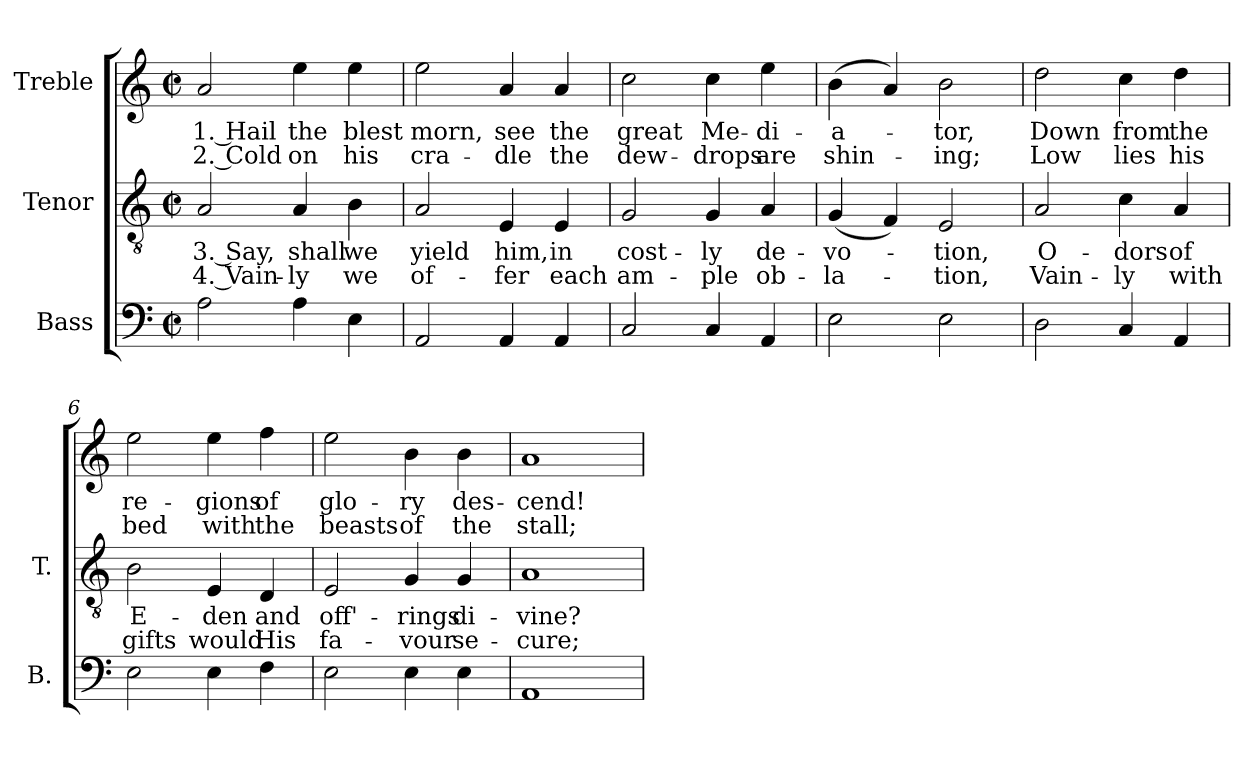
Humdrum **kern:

**kern	**kern	**text	**text	**kern	**text	**text
*part3	*part2	*part2	*part2	*part1	*part1	*part1
*staff3	*staff2	*staff2	*staff2	*staff1	*staff1	*staff1
*I"Bass	*I"Tenor	*	*	*I"Treble	*	*
*I'B.	*I'T.	*	*	*	*	*
!!LO:PB:g=z
*clefF4	*clefGv2	*	*	*clefG2	*	*
*	*ITrd7c12	*	*	*	*	*
*k[]	*k[]	*	*	*k[]	*	*
*C:	*C:	*	*	*C:	*	*
*M2/2	*M2/2	*	*	*M2/2	*	*
*met(c|)	*met(c|)	*	*	*met(c|)	*	*
=1	=1	=1	=1	=1	=1	=1
!	!	!LO:LY:b:color=#000000	!LO:LY:b:color=#000000	!	!	!
!	!	!	!	!	!LO:LY:b:color=#000000	!LO:LY:b:color=#000000
2Ai\	2AAi/	3. Say,	4. Vain-	2ai/	1. Hail	2. Cold
!	!	!LO:LY:b:color=#000000	!LO:LY:b:color=#000000	!	!	!
!	!	!	!	!	!LO:LY:b:color=#000000	!LO:LY:b:color=#000000
4Ai\	4AAi/	shall	-ly	4eei\	the	on
!	!	!LO:LY:b:color=#000000	!LO:LY:b:color=#000000	!	!	!
!	!	!	!	!	!LO:LY:b:color=#000000	!LO:LY:b:color=#000000
4Ei\	4BBi\	we	we	4eei\	blest	his
=2	=2	=2	=2	=2	=2	=2
!	!	!LO:LY:b:color=#000000	!LO:LY:b:color=#000000	!	!	!
!	!	!	!	!	!LO:LY:b:color=#000000	!LO:LY:b:color=#000000
2AAi/	2AAi/	yield	of-	2eei\	morn,	cra-
!	!	!LO:LY:b:color=#000000	!LO:LY:b:color=#000000	!	!	!
!	!	!	!	!	!LO:LY:b:color=#000000	!LO:LY:b:color=#000000
4AAi/	4EEi/	him,	-fer	4ai/	see	-dle
!	!	!LO:LY:b:color=#000000	!LO:LY:b:color=#000000	!	!	!
!	!	!	!	!	!LO:LY:b:color=#000000	!LO:LY:b:color=#000000
4AAi/	4EEi/	in	each	4ai/	the	the
=3	=3	=3	=3	=3	=3	=3
!	!	!LO:LY:b:color=#000000	!LO:LY:b:color=#000000	!	!	!
!	!	!	!	!	!LO:LY:b:color=#000000	!LO:LY:b:color=#000000
2Ci/	2GGi/	cost-	am-	2cci\	great	dew-
!	!	!LO:LY:b:color=#000000	!LO:LY:b:color=#000000	!	!	!
!	!	!	!	!	!LO:LY:b:color=#000000	!LO:LY:b:color=#000000
4Ci/	4GGi/	-ly	-ple	4cci\	Me-	-drops
!	!	!LO:LY:b:color=#000000	!LO:LY:b:color=#000000	!	!	!
!	!	!	!	!	!LO:LY:b:color=#000000	!LO:LY:b:color=#000000
4AAi/	4AAi/	de-	ob-	4eei\	-di-	are
=4	=4	=4	=4	=4	=4	=4
!	!	!LO:LY:b:color=#000000	!LO:LY:b:color=#000000	!	!	!
!	!	!	!	!	!LO:LY:b:color=#000000	!LO:LY:b:color=#000000
2Ei\	(4GGi/	-vo-	-la-	(4bi\	-a-	shin-
.	4FFi/)	.	.	4ai/)	.	.
!	!	!LO:LY:b:color=#000000	!LO:LY:b:color=#000000	!	!	!
!	!	!	!	!	!LO:LY:b:color=#000000	!LO:LY:b:color=#000000
2Ei\	2EEi/	-tion,	-tion,	2bi\	-tor,	-ing;
=5	=5	=5	=5	=5	=5	=5
!	!	!LO:LY:b:color=#000000	!LO:LY:b:color=#000000	!	!	!
!	!	!	!	!	!LO:LY:b:color=#000000	!LO:LY:b:color=#000000
2Di\	2AAi/	O-	Vain-	2ddi\	Down	Low
!	!	!LO:LY:b:color=#000000	!LO:LY:b:color=#000000	!	!	!
!	!	!	!	!	!LO:LY:b:color=#000000	!LO:LY:b:color=#000000
4Ci/	4Ci\	-dors	-ly	4cci\	from	lies
!	!	!LO:LY:b:color=#000000	!LO:LY:b:color=#000000	!	!	!
!	!	!	!	!	!LO:LY:b:color=#000000	!LO:LY:b:color=#000000
4AAi/	4AAi/	of	with	4ddi\	the	his
!!LO:LB:g=z
=6	=6	=6	=6	=6	=6	=6
!	!	!LO:LY:b:color=#000000	!LO:LY:b:color=#000000	!	!	!
!	!	!	!	!	!LO:LY:b:color=#000000	!LO:LY:b:color=#000000
2Ei\	2BBi\	E-	gifts	2eei\	re-	bed
!	!	!LO:LY:b:color=#000000	!LO:LY:b:color=#000000	!	!	!
!	!	!	!	!	!LO:LY:b:color=#000000	!LO:LY:b:color=#000000
4Ei\	4EEi/	-den	would	4eei\	-gions	with
!	!	!LO:LY:b:color=#000000	!LO:LY:b:color=#000000	!	!	!
!	!	!	!	!	!LO:LY:b:color=#000000	!LO:LY:b:color=#000000
4Fi\	4DDi/	and	His	4ffi\	of	the
=7	=7	=7	=7	=7	=7	=7
!	!	!LO:LY:b:color=#000000	!LO:LY:b:color=#000000	!	!	!
!	!	!	!	!	!LO:LY:b:color=#000000	!LO:LY:b:color=#000000
2Ei\	2EEi/	off'-	fa-	2eei\	glo-	beasts
!	!	!LO:LY:b:color=#000000	!LO:LY:b:color=#000000	!	!	!
!	!	!	!	!	!LO:LY:b:color=#000000	!LO:LY:b:color=#000000
4Ei\	4GGi/	-rings	-vour	4bi\	-ry	of
!	!	!LO:LY:b:color=#000000	!LO:LY:b:color=#000000	!	!	!
!	!	!	!	!	!LO:LY:b:color=#000000	!LO:LY:b:color=#000000
4Ei\	4GGi/	di-	se-	4bi\	des-	the
=8	=8	=8	=8	=8	=8	=8
!	!	!LO:LY:b:color=#000000	!LO:LY:b:color=#000000	!	!	!
!	!	!	!	!	!LO:LY:b:color=#000000	!LO:LY:b:color=#000000
1AAi	1AAi	-vine?	-cure;	1ai	-cend!	stall;
=	=	=	=	=	=	=
*-	*-	*-	*-	*-	*-	*-
